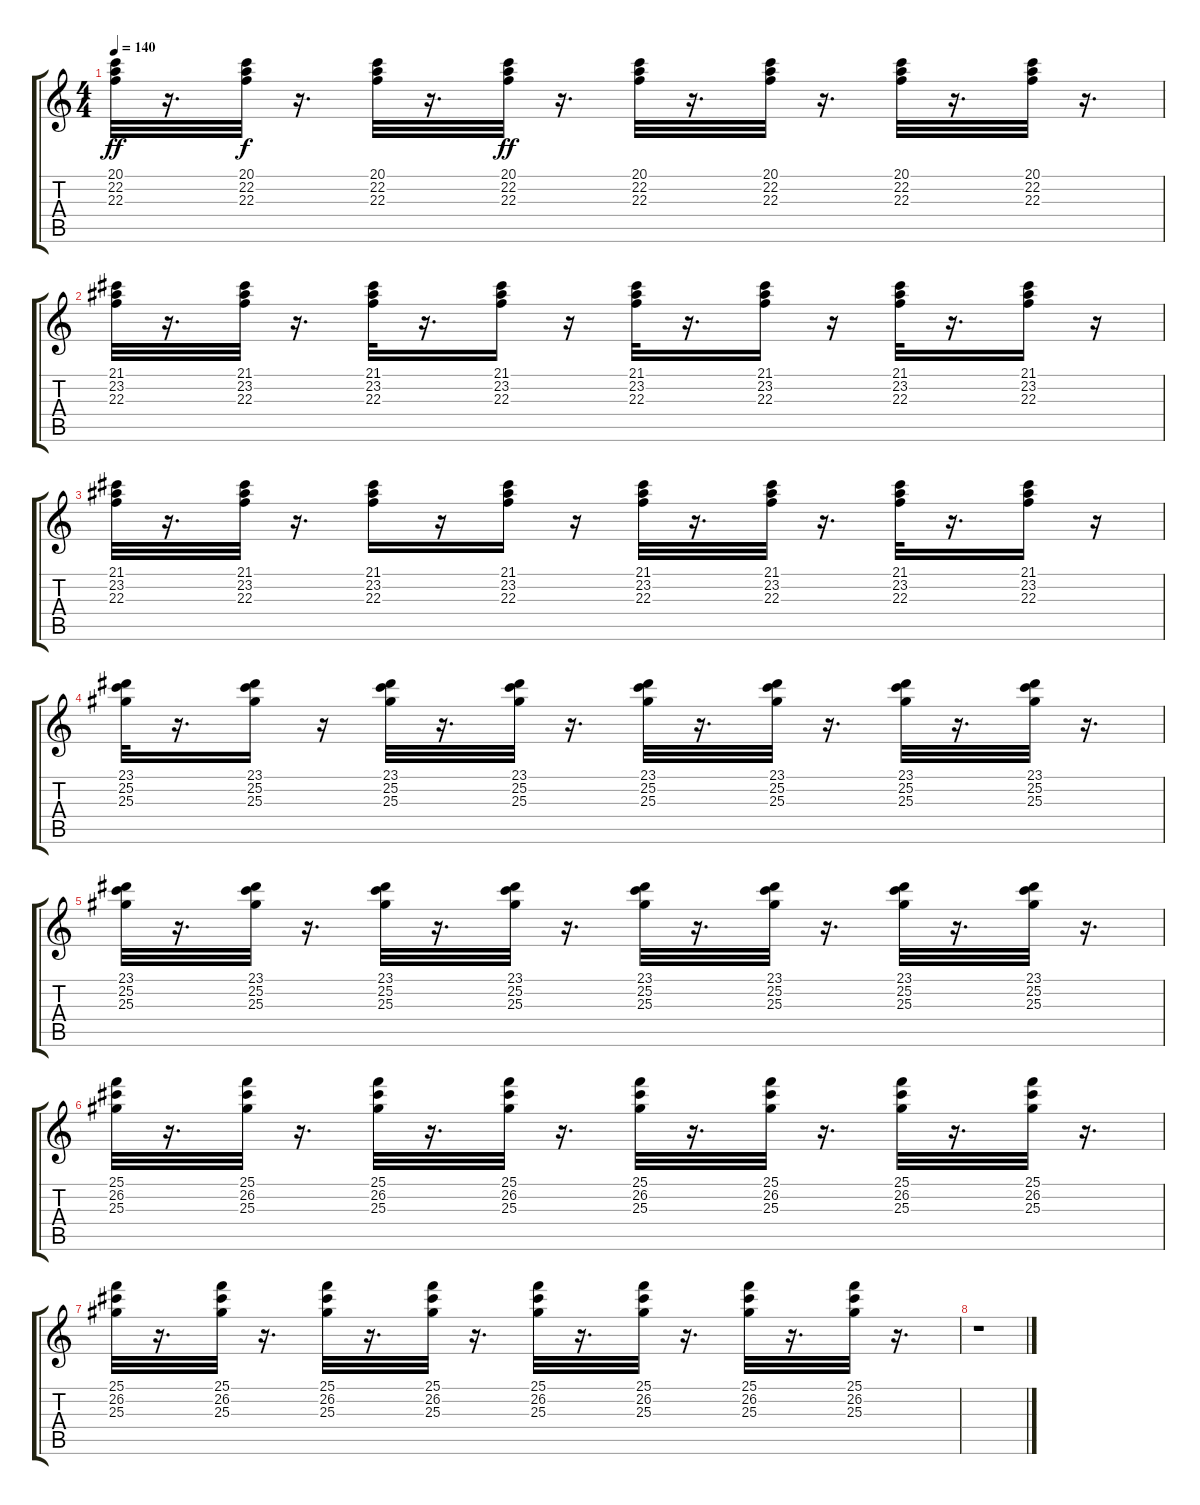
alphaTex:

\track "" {instrument percussiveorgan}
\staff {score tabs}
\tuning (E4 B3 G3 D3 A2 E2) {hide}
\ts (4 4)
\tempo 140
\clef g2
\ks c
(20.1 22.2 22.3).32{dy ff} r.16{d} (20.1 22.2 22.3).32{dy f} r.16{d} (20.1 22.2 22.3).32 r.16{d} (20.1 22.2 22.3).32{dy ff} r.16{d} (20.1 22.2 22.3).32 r.16{d} (20.1 22.2 22.3).32 r.16{d} (20.1 22.2 22.3).32 r.16{d} (20.1 22.2 22.3).32 r.16{d} |
(21.1 23.2 22.3).32 r.16{d} (21.1 23.2 22.3).32 r.16{d} (21.1 23.2 22.3).32 r.16{d} (21.1 23.2 22.3).16 r.16 (21.1 23.2 22.3).32 r.16{d} (21.1 23.2 22.3).16 r.16 (21.1 23.2 22.3).32 r.16{d} (21.1 23.2 22.3).16 r.16 |
(21.1 23.2 22.3).32 r.16{d} (21.1 23.2 22.3).32 r.16{d} (21.1 23.2 22.3).16 r.16 (21.1 23.2 22.3).16 r.16 (21.1 23.2 22.3).32 r.16{d} (21.1 23.2 22.3).32 r.16{d} (21.1 23.2 22.3).32 r.16{d} (21.1 23.2 22.3).16 r.16 |
(23.1 25.2 25.3).32 r.16{d} (23.1 25.2 25.3).16 r.16 (23.1 25.2 25.3).32 r.16{d} (23.1 25.2 25.3).32 r.16{d} (23.1 25.2 25.3).32 r.16{d} (23.1 25.2 25.3).32 r.16{d} (23.1 25.2 25.3).32 r.16{d} (23.1 25.2 25.3).32 r.16{d} |
(23.1 25.2 25.3).32 r.16{d} (23.1 25.2 25.3).32 r.16{d} (23.1 25.2 25.3).32 r.16{d} (23.1 25.2 25.3).32 r.16{d} (23.1 25.2 25.3).32 r.16{d} (23.1 25.2 25.3).32 r.16{d} (23.1 25.2 25.3).32 r.16{d} (23.1 25.2 25.3).32 r.16{d} |
(25.1 26.2 25.3).32 r.16{d} (25.1 26.2 25.3).32 r.16{d} (25.1 26.2 25.3).32 r.16{d} (25.1 26.2 25.3).32 r.16{d} (25.1 26.2 25.3).32 r.16{d} (25.1 26.2 25.3).32 r.16{d} (25.1 26.2 25.3).32 r.16{d} (25.1 26.2 25.3).32 r.16{d} |
(25.1 26.2 25.3).32 r.16{d} (25.1 26.2 25.3).32 r.16{d} (25.1 26.2 25.3).32 r.16{d} (25.1 26.2 25.3).32 r.16{d} (25.1 26.2 25.3).32 r.16{d} (25.1 26.2 25.3).32 r.16{d} (25.1 26.2 25.3).32 r.16{d} (25.1 26.2 25.3).32 r.16{d} |
r.1
